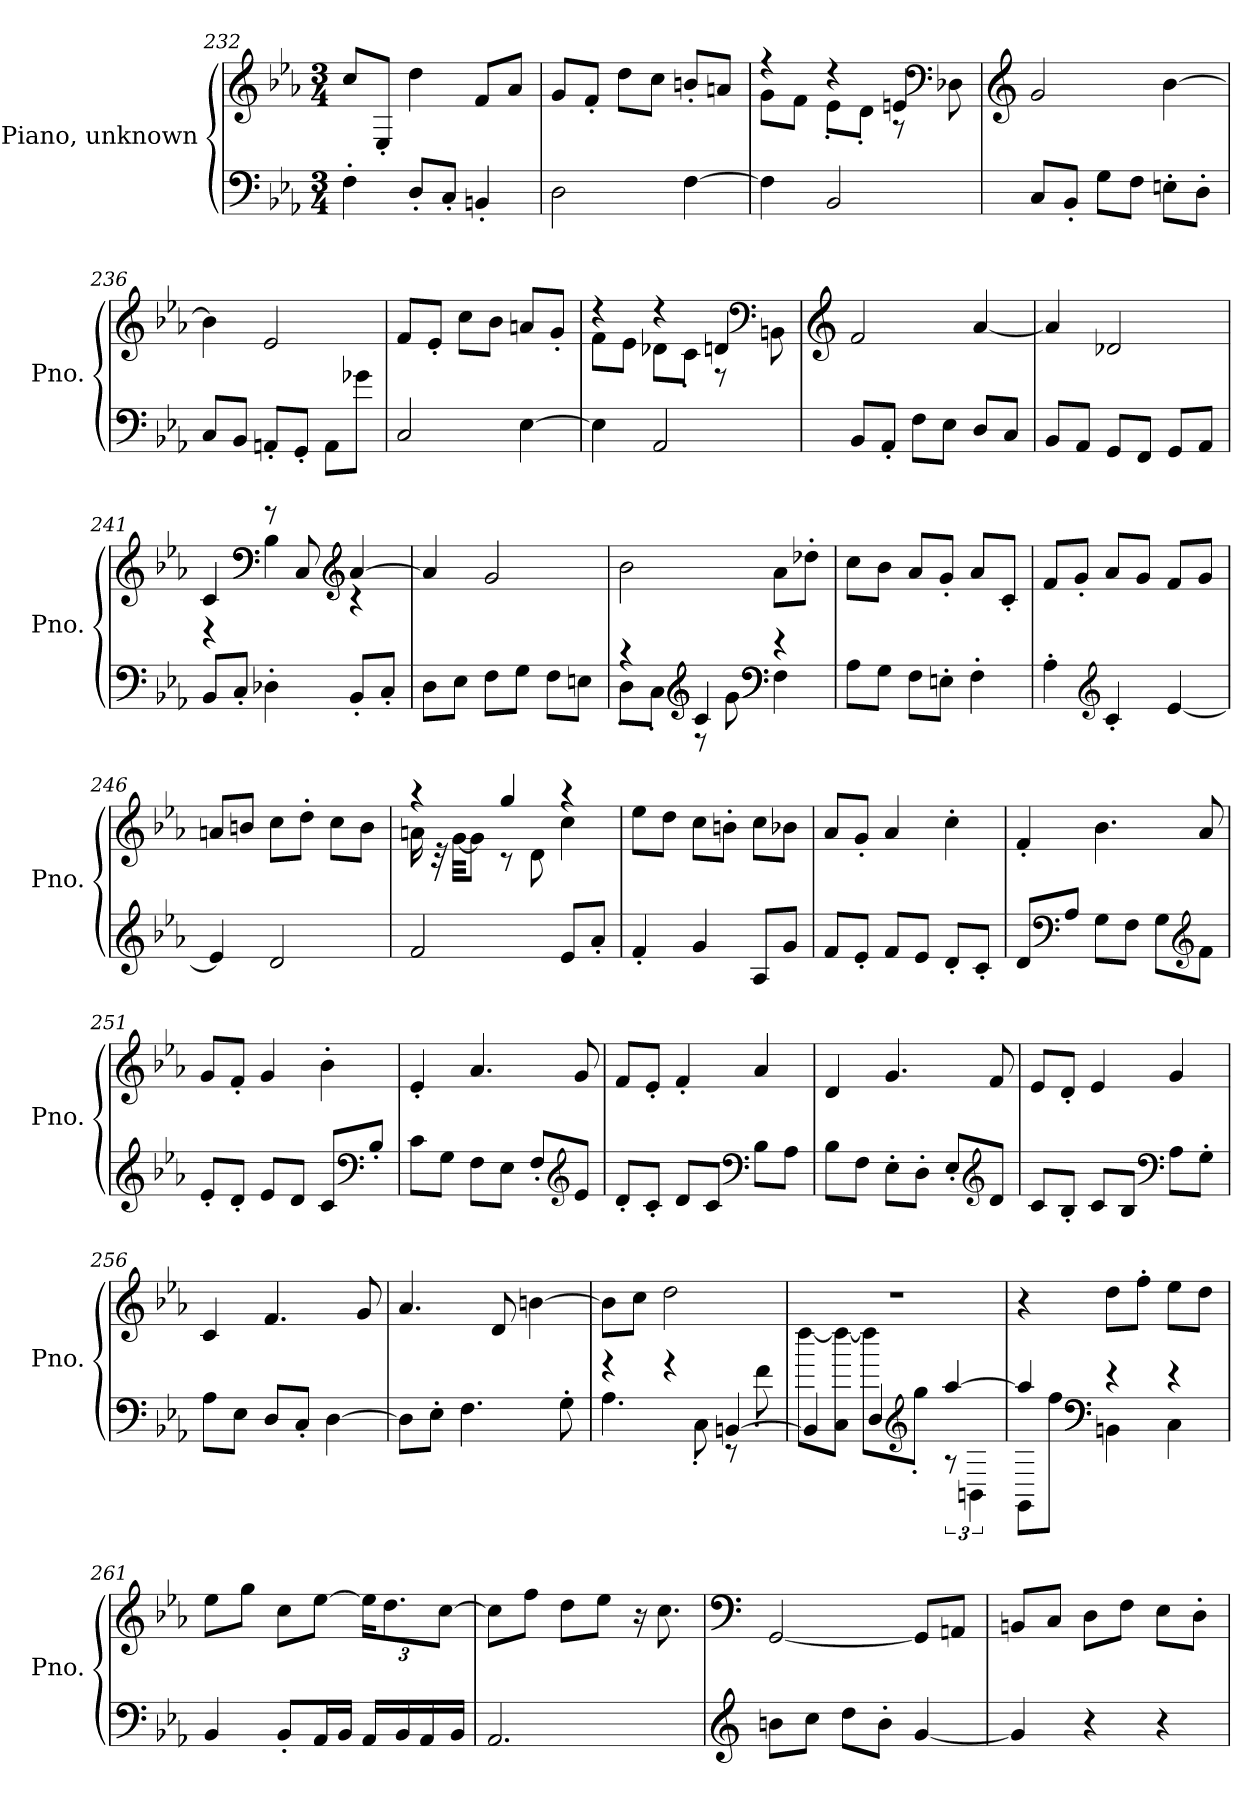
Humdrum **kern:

**kern	**kern
*part1	*part1
*staff2	*staff1
*I"Piano, unknown	*
*I'Pno.	*
*clefF4	*clefG2
*k[b-e-a-]	*k[b-e-a-]
*M3/4	*M3/4
=232	=232
4F'\	8cc/L
.	8E-'/J
8D'/L	4dd\
8C'/J	.
4BBn'/	8f/L
.	8a-/J
!!LO:LB:g=z
=233	=233
2D\	8g/L
.	8f'/J
.	8dd\L
.	8cc\J
[4F\	8bn'/L
.	8an/J
=234	=234
*	*^
4F\]	4r	8g\L
.	.	8f\J
2BB-/	4r	8e-'\L
.	.	8d'\J
.	4en/	8r
*	*clefF4	*
.	.	8D-X\
*	*v	*v
=235	=235
*	*clefG2
8C/L	2g/
8BB-'/J	.
8G\L	.
8F\J	.
8En'\L	[4b-\
8D'\J	.
=236	=236
8C/L	4b-\]
8BB-/J	.
8AAn'/L	2e-/
8GG'/J	.
8AA\L	.
8g-X\J	.
=237	=237
2C/	8f/L
.	8e-'/J
.	8cc\L
.	8b-\J
[4E-\	8an/L
.	8g'/J
!!LO:LB:g=z
=238	=238
*	*^
4E-\]	4r	8f\L
.	.	8e-\J
2AA-/	4r	8d-X\L
.	.	8c'\J
.	4dn/	8r
*	*clefF4	*
.	.	8BBn\
*	*v	*v
=239	=239
*	*clefG2
8BB-/L	2f/
8AA-'/J	.
8F\L	.
8E-\J	.
8D/L	[4a-/
8C/J	.
=240	=240
8BB-/L	4a-/]
8AA-/J	.
8GG/L	2d-X/
8FF/J	.
8GG/L	.
8AA-/J	.
=241	=241
*	*^
8BB-/L	4c/	4r
8C'/J	.	.
*	*clefF4	*
4D-X'\	8r	4B-\
.	8C/	.
*	*clefG2	*
8BB-'/L	[4a-/	4r
8C'/J	.	.
*	*v	*v
=242	=242
8D\L	4a-/]
8E-\J	.
8F\L	2g/
8G\J	.
8F\L	.
8En\J	.
!!LO:LB:g=z
=243	=243
*^	*
4r	8D'\L	2b-\
.	8C'\J	.
*clefG2	*	*
4c/	8r	.
.	8g\	.
*clefF4	*	*
4r	4F\	8a-\L
.	.	8dd-X'\J
*v	*v	*
=244	=244
8A-\L	8cc\L
8G\J	8b-\J
8F\L	8a-/L
8En'\J	8g'/J
4F'\	8a-/L
.	8c'/J
=245	=245
4A-'\	8f/L
.	8g'/J
*clefG2	*
4c'/	8a-/L
.	8g/J
[4e-/	8f/L
.	8g/J
=246	=246
4e-/]	8an/L
.	8bn/J
2d/	8cc\L
.	8dd'\J
.	8cc\L
.	8b\J
=247	=247
*	*^
2f/	4r	16an\
.	.	32r
.	.	[32g\KKL
.	.	8g\J]
.	4gg/	8r
.	.	8d\
8e-/L	4r	4cc\
8a-'/J	.	.
*	*v	*v
!!LO:PB:g=z
=248	=248
4f'/	8ee-\L
.	8dd\J
4g/	8cc\L
.	8bn'\J
8A-/L	8cc\L
8g/J	8b-X\J
=249	=249
8f/L	8a-/L
8e-'/J	8g'/J
8f/L	4a-/
8e-/J	.
8d'/L	4cc'\
8c'/J	.
=250	=250
8d/L	4f'/
*clefF4	*
8A-/J	.
8G\L	4.b-\
8F\J	.
8G\L	.
*clefG2	*
8f\J	8a-/
=251	=251
8e-'/L	8g/L
8d'/J	8f'/J
8e-/L	4g/
8d/J	.
8c/L	4b-'\
*clefF4	*
8B-'/J	.
=252	=252
8c\L	4e-'/
8G\J	.
8F\L	4.a-/
8E-\J	.
8F'/L	.
*clefG2	*
8e-/J	8g/
!!LO:LB:g=z
=253	=253
8d'/L	8f/L
8c'/J	8e-'/J
8d/L	4f'/
8c/J	.
*clefF4	*
8B-\L	4a-/
8A-\J	.
=254	=254
8B-\L	4d/
8F\J	.
8E-'\L	4.g/
8D'\J	.
8E-'/L	.
*clefG2	*
8d/J	8f/
=255	=255
8c/L	8e-/L
8B-'/J	8d'/J
8c/L	4e-/
8B-/J	.
*clefF4	*
8A-\L	4g/
8G'\J	.
=256	=256
8A-\L	4c/
8E-\J	.
8D/L	4.f/
8C'/J	.
[4D\	.
.	8g/
=257	=257
8D\L]	4.a-/
8E-'\J	.
4.F\	.
.	8d/
.	[4bn\
8G'\	.
!!LO:LB:g=z
=258	=258
*^	*
4r	4.A-\	8b\L]
.	.	8cc\J
4r	.	2dd\
.	8C'\	.
[4BBn/	8r	.
.	8f'\	.
=259	=259	=259
4BB/]	[8ff\L	2.r
.	8C\ 8ff\_J	.
4D/	8ff\L]	.
*clefG2	*	*
.	8gg'\J	.
[4aa-/	12r	.
.	6BBn\	.
=260	=260	=260
4aa-/]	8GG\L	4r
.	8ff\J	.
*clefF4	*	*
4r	4BBn\	8dd\L
.	.	8ff'\J
4r	4C\	8ee-\L
.	.	8dd\J
*v	*v	*
=261	=261
4BB-/	8ee-\L
.	8gg\J
8BB-'/L	8cc\L
16AA-/L	[8ee-\J
16BB-/JJ	.
*	*Xbrackettup
16AA-/LL	24ee-\KL]
.	12.dd\
16BB-/	.
16AA-/	.
.	[12cc\J
16BB-/JJ	.
=262	=262
2.AA-/	8cc\L]
.	8ff\J
.	8dd\L
.	8ee-\J
.	16r
.	8.cc\
!!LO:LB:g=z
=263	=263
*clefG2	*clefF4
8bn\L	[2GG/
8cc\J	.
8dd\L	.
8b'\J	.
[4g/	8GG/L]
.	8AAn/J
=264	=264
4g/]	8BBn/L
.	8C/J
4r	8D\L
.	8F\J
4r	8E-\L
.	8D'\J
=	=
*-	*-
